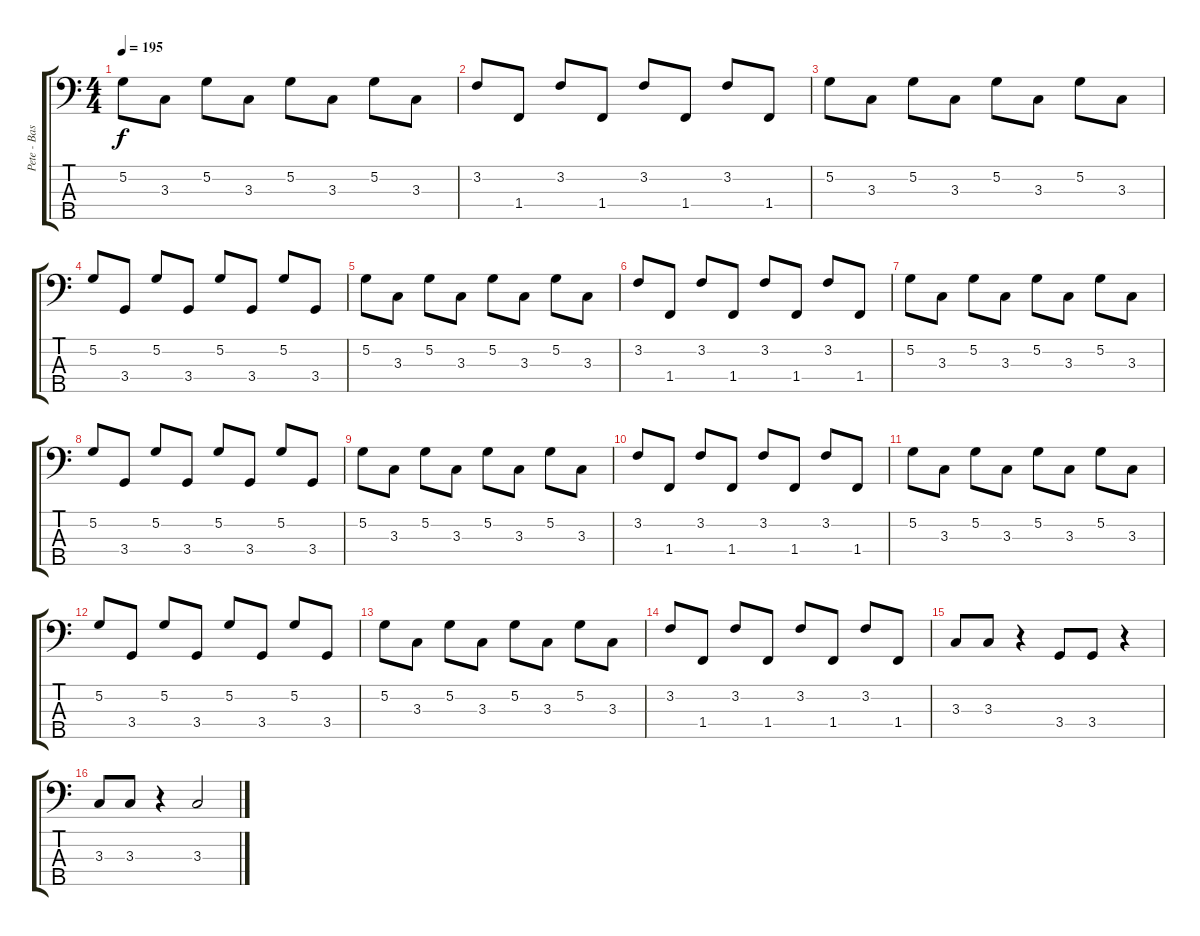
\track ("Pete - Bass" "Pete - Bas") {instrument acousticbass}
\staff {score tabs}
\tuning (G2 D2 A1 E1 B0) {hide}
\ts (4 4)
\tempo 195
\clef f4
\ks c
5.2.8{dy f} 3.3.8 5.2.8 3.3.8 5.2.8 3.3.8 5.2.8 3.3.8 |
3.2.8 1.4.8 3.2.8 1.4.8 3.2.8 1.4.8 3.2.8 1.4.8 |
5.2.8 3.3.8 5.2.8 3.3.8 5.2.8 3.3.8 5.2.8 3.3.8 |
5.2.8 3.4.8 5.2.8 3.4.8 5.2.8 3.4.8 5.2.8 3.4.8 |
5.2.8 3.3.8 5.2.8 3.3.8 5.2.8 3.3.8 5.2.8 3.3.8 |
3.2.8 1.4.8 3.2.8 1.4.8 3.2.8 1.4.8 3.2.8 1.4.8 |
5.2.8 3.3.8 5.2.8 3.3.8 5.2.8 3.3.8 5.2.8 3.3.8 |
5.2.8 3.4.8 5.2.8 3.4.8 5.2.8 3.4.8 5.2.8 3.4.8 |
5.2.8 3.3.8 5.2.8 3.3.8 5.2.8 3.3.8 5.2.8 3.3.8 |
3.2.8 1.4.8 3.2.8 1.4.8 3.2.8 1.4.8 3.2.8 1.4.8 |
5.2.8 3.3.8 5.2.8 3.3.8 5.2.8 3.3.8 5.2.8 3.3.8 |
5.2.8 3.4.8 5.2.8 3.4.8 5.2.8 3.4.8 5.2.8 3.4.8 |
5.2.8 3.3.8 5.2.8 3.3.8 5.2.8 3.3.8 5.2.8 3.3.8 |
3.2.8 1.4.8 3.2.8 1.4.8 3.2.8 1.4.8 3.2.8 1.4.8 |
3.3.8 3.3.8 r.4 3.4.8 3.4.8 r.4 |
3.3.8 3.3.8 r.4 3.3.2
